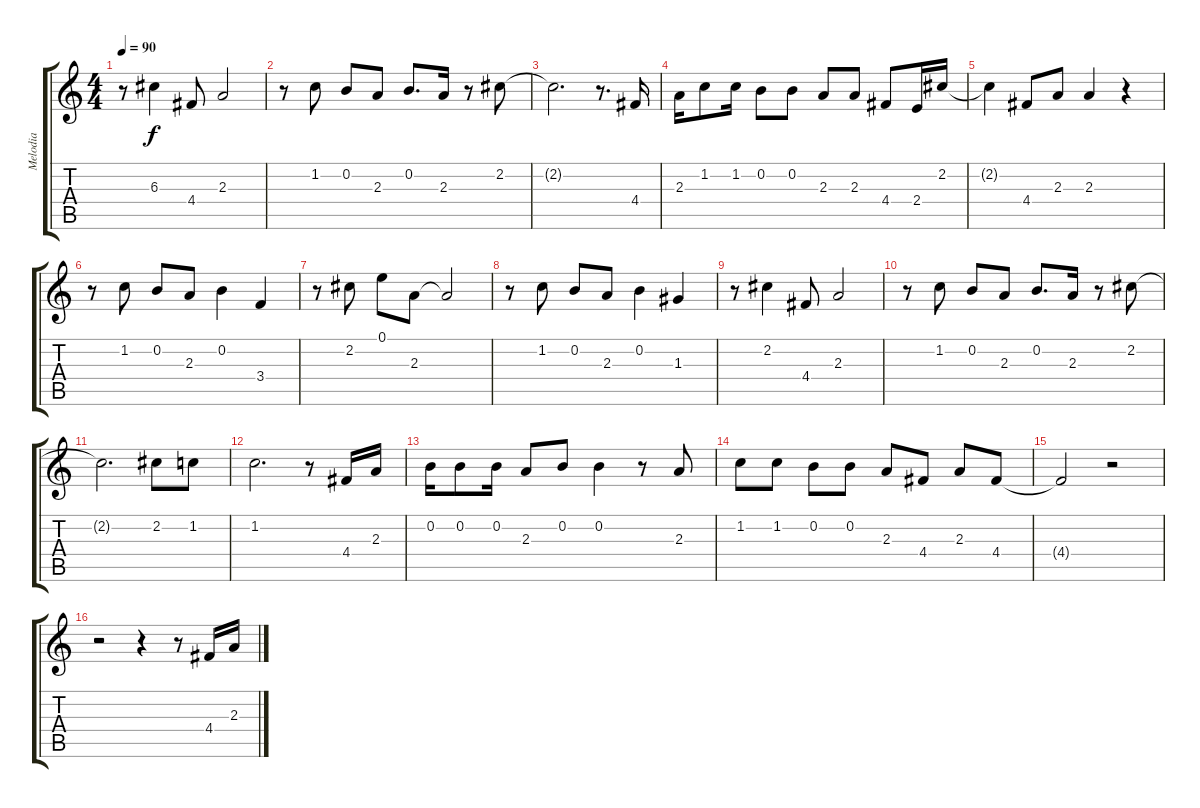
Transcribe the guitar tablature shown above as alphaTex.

\track ("Melodia" "Melodia") {instrument acousticguitarnylon}
\staff {score tabs}
\tuning (E4 B3 G3 D3 A2 E2) {hide}
\ts (4 4)
\tempo 90
\clef g2
\ks c
r.8{dy f} 6.3.4 4.4.8 2.3.2 |
r.8 1.2.8 0.2.8 2.3.8 0.2.8{d} 2.3.16 r.8 2.2.8 |
2.2{t}.2{d} r.8{d} 4.4.16 |
2.3.16 1.2.8 1.2.16 0.2.8 0.2.8 2.3.8 2.3.8 4.4.8 2.4.16 2.2.16 |
2.2{t}.4 4.4.8 2.3.8 2.3.4 r.4 |
r.8 1.2.8 0.2.8 2.3.8 0.2.4 3.4.4 |
r.8 2.2.8 0.1.8 2.3.8 2.3{t}.2 |
r.8 1.2.8 0.2.8 2.3.8 0.2.4 1.3.4 |
r.8 2.2.4 4.4.8 2.3.2 |
r.8 1.2.8 0.2.8 2.3.8 0.2.8{d} 2.3.16 r.8 2.2.8 |
2.2{t}.2{d} 2.2.8 1.2.8 |
1.2.2{d} r.8 4.4.16 2.3.16 |
0.2.16 0.2.8 0.2.16 2.3.8 0.2.8 0.2.4 r.8 2.3.8 |
1.2.8 1.2.8 0.2.8 0.2.8 2.3.8 4.4.8 2.3.8 4.4.8 |
4.4{t}.2 r.2 |
r.2 r.4 r.8 4.4.16 2.3.16
